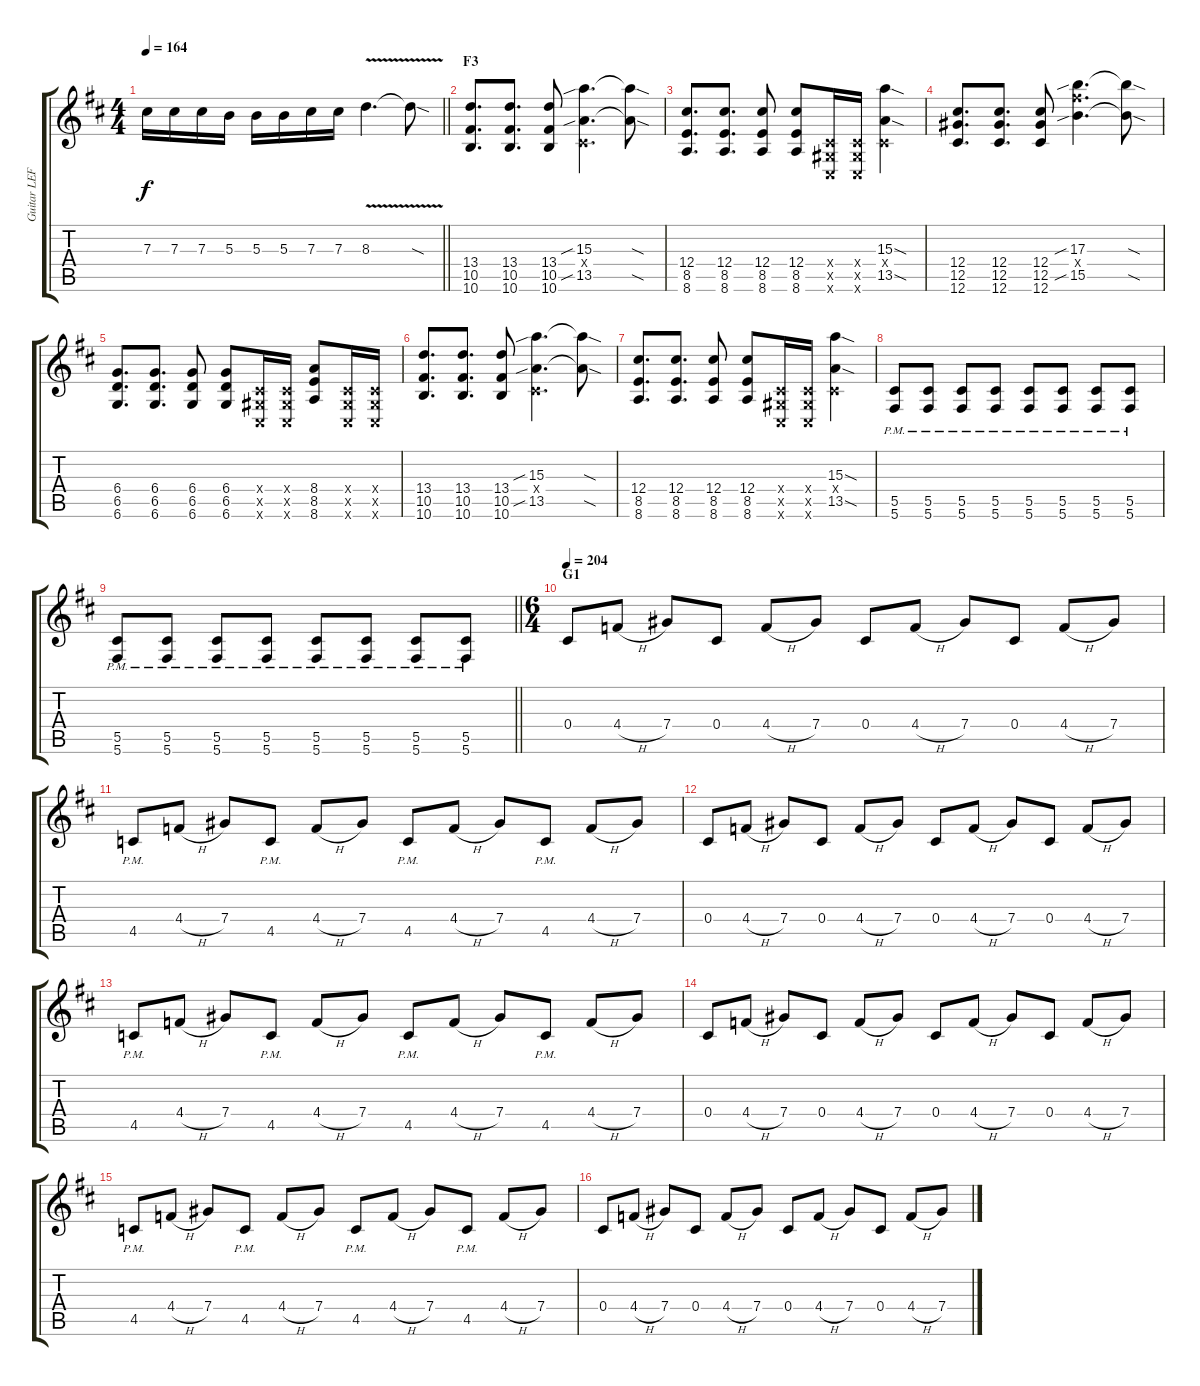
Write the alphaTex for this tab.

\track ("Guitar LEFT" "Guitar LEF") {instrument overdrivenguitar}
\staff {score tabs}
\tuning (Eb4 Bb3 Gb3 Db3 Ab2 Db2) {hide}
\ts (4 4)
\tempo 164
\clef g2
\barLineRight lightlight
\ks d
7.3.16{dy f} 7.3.16 7.3.16 5.3.16 5.3.16 5.3.16 7.3.16 7.3.16 8.3{v}.4{d} 8.3{sod t}.8 |
\section ("" "F3")
(13.4 10.5 10.6).8{d} (13.4 10.5 10.6).8{d} (13.4 10.5 10.6).8 (15.3{sib} 0.4{x} 13.5{sib}).4{d} (15.3{sod t} 13.5{sod t}).8 |
(12.4 8.5 8.6).8{d} (12.4 8.5 8.6).8{d} (12.4 8.5 8.6).8 (12.4 8.5 8.6).8 (0.4{x} 0.5{x} 0.6{x}).16 (0.4{x} 0.5{x} 0.6{x}).16 (15.3{sod} 0.4{x} 13.5{sod}).4 |
(12.4 12.5 12.6).8{d} (12.4 12.5 12.6).8{d} (12.4 12.5 12.6).8 (17.3{sib} 17.4{x} 15.5{sib}).4{d} (17.3{sod t} 15.5{sod t}).8 |
(6.4 6.5 6.6).8{d} (6.4 6.5 6.6).8{d} (6.4 6.5 6.6).8 (6.4 6.5 6.6).8 (0.4{x} 0.5{x} 0.6{x}).16 (0.4{x} 0.5{x} 0.6{x}).16 (8.4 8.5 8.6).8 (0.4{x} 0.5{x} 0.6{x}).16 (0.4{x} 0.5{x} 0.6{x}).16 |
(13.4 10.5 10.6).8{d} (13.4 10.5 10.6).8{d} (13.4 10.5 10.6).8 (15.3{sib} 0.4{x} 13.5{sib}).4{d} (15.3{sod t} 13.5{sod t}).8 |
(12.4 8.5 8.6).8{d} (12.4 8.5 8.6).8{d} (12.4 8.5 8.6).8 (12.4 8.5 8.6).8 (0.4{x} 0.5{x} 0.6{x}).16 (0.4{x} 0.5{x} 0.6{x}).16 (15.3{sod} 0.4{x} 13.5{sod}).4 |
(5.5{pm} 5.6{pm}).8 (5.5{pm} 5.6{pm}).8 (5.5{pm} 5.6{pm}).8 (5.5{pm} 5.6{pm}).8 (5.5{pm} 5.6{pm}).8 (5.5{pm} 5.6{pm}).8 (5.5{pm} 5.6{pm}).8 (5.5{pm} 5.6{pm}).8 |
\barLineRight lightlight
(5.5{pm} 5.6{pm}).8 (5.5{pm} 5.6{pm}).8 (5.5{pm} 5.6{pm}).8 (5.5{pm} 5.6{pm}).8 (5.5{pm} 5.6{pm}).8 (5.5{pm} 5.6{pm}).8 (5.5{pm} 5.6{pm}).8 (5.5{pm} 5.6{pm}).8 |
\ts (6 4)
\section ("" "G1")
\tempo 204
0.4.8 4.4{h}.8 7.4.8 0.4.8 4.4{h}.8 7.4.8 0.4.8 4.4{h}.8 7.4.8 0.4.8 4.4{h}.8 7.4.8 |
4.5{pm}.8 4.4{h}.8 7.4.8 4.5{pm}.8 4.4{h}.8 7.4.8 4.5{pm}.8 4.4{h}.8 7.4.8 4.5{pm}.8 4.4{h}.8 7.4.8 |
0.4.8 4.4{h}.8 7.4.8 0.4.8 4.4{h}.8 7.4.8 0.4.8 4.4{h}.8 7.4.8 0.4.8 4.4{h}.8 7.4.8 |
4.5{pm}.8 4.4{h}.8 7.4.8 4.5{pm}.8 4.4{h}.8 7.4.8 4.5{pm}.8 4.4{h}.8 7.4.8 4.5{pm}.8 4.4{h}.8 7.4.8 |
0.4.8 4.4{h}.8 7.4.8 0.4.8 4.4{h}.8 7.4.8 0.4.8 4.4{h}.8 7.4.8 0.4.8 4.4{h}.8 7.4.8 |
4.5{pm}.8 4.4{h}.8 7.4.8 4.5{pm}.8 4.4{h}.8 7.4.8 4.5{pm}.8 4.4{h}.8 7.4.8 4.5{pm}.8 4.4{h}.8 7.4.8 |
0.4.8 4.4{h}.8 7.4.8 0.4.8 4.4{h}.8 7.4.8 0.4.8 4.4{h}.8 7.4.8 0.4.8 4.4{h}.8 7.4.8
